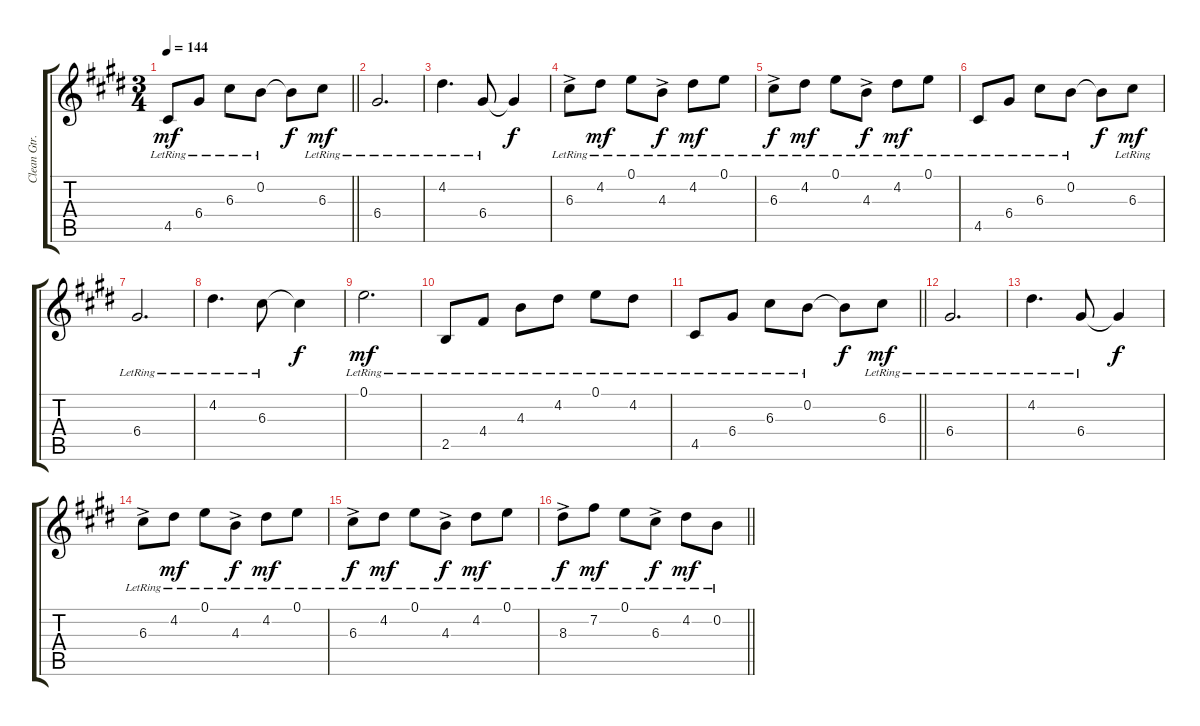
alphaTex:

\track ("Clean Gtr. 2" "Clean Gtr.") {instrument electricguitarclean}
\staff {score tabs}
\tuning (E4 B3 G3 D3 A2 E2) {hide}
\ts (3 4)
\tempo 144
\clef g2
\barLineRight lightlight
\ks c#minor
4.5{lr}.8{dy mf} 6.4{lr}.8 6.3{lr}.8 0.2{lr}.8 0.2{t}.8{dy f} 6.3{lr}.8{dy mf} |
6.4{lr}.2{d} |
4.2{lr}.4{d} 6.4{lr}.8 6.4{t}.4{dy f} |
6.3{ac lr}.8 4.2{lr}.8{dy mf} 0.1{lr}.8 4.3{ac lr}.8{dy f} 4.2{lr}.8{dy mf} 0.1{lr}.8 |
6.3{ac lr}.8{dy f} 4.2{lr}.8{dy mf} 0.1{lr}.8 4.3{ac lr}.8{dy f} 4.2{lr}.8{dy mf} 0.1{lr}.8 |
4.5{lr}.8 6.4{lr}.8 6.3{lr}.8 0.2{lr}.8 0.2{t}.8{dy f} 6.3{lr}.8{dy mf} |
6.4{lr}.2{d} |
4.2{lr}.4{d} 6.3{lr}.8 6.3{t}.4{dy f} |
0.1{lr}.2{d dy mf} |
2.5{lr}.8 4.4{lr}.8 4.3{lr}.8 4.2{lr}.8 0.1{lr}.8 4.2{lr}.8 |
\barLineRight lightlight
4.5{lr}.8 6.4{lr}.8 6.3{lr}.8 0.2{lr}.8 0.2{t}.8{dy f} 6.3{lr}.8{dy mf} |
6.4{lr}.2{d} |
4.2{lr}.4{d} 6.4{lr}.8 6.4{t}.4{dy f} |
6.3{ac lr}.8 4.2{lr}.8{dy mf} 0.1{lr}.8 4.3{ac lr}.8{dy f} 4.2{lr}.8{dy mf} 0.1{lr}.8 |
6.3{ac lr}.8{dy f} 4.2{lr}.8{dy mf} 0.1{lr}.8 4.3{ac lr}.8{dy f} 4.2{lr}.8{dy mf} 0.1{lr}.8 |
\barLineRight lightlight
8.3{ac lr}.8{dy f} 7.2{lr}.8{dy mf} 0.1{lr}.8 6.3{ac lr}.8{dy f} 4.2{lr}.8{dy mf} 0.2{lr}.8
